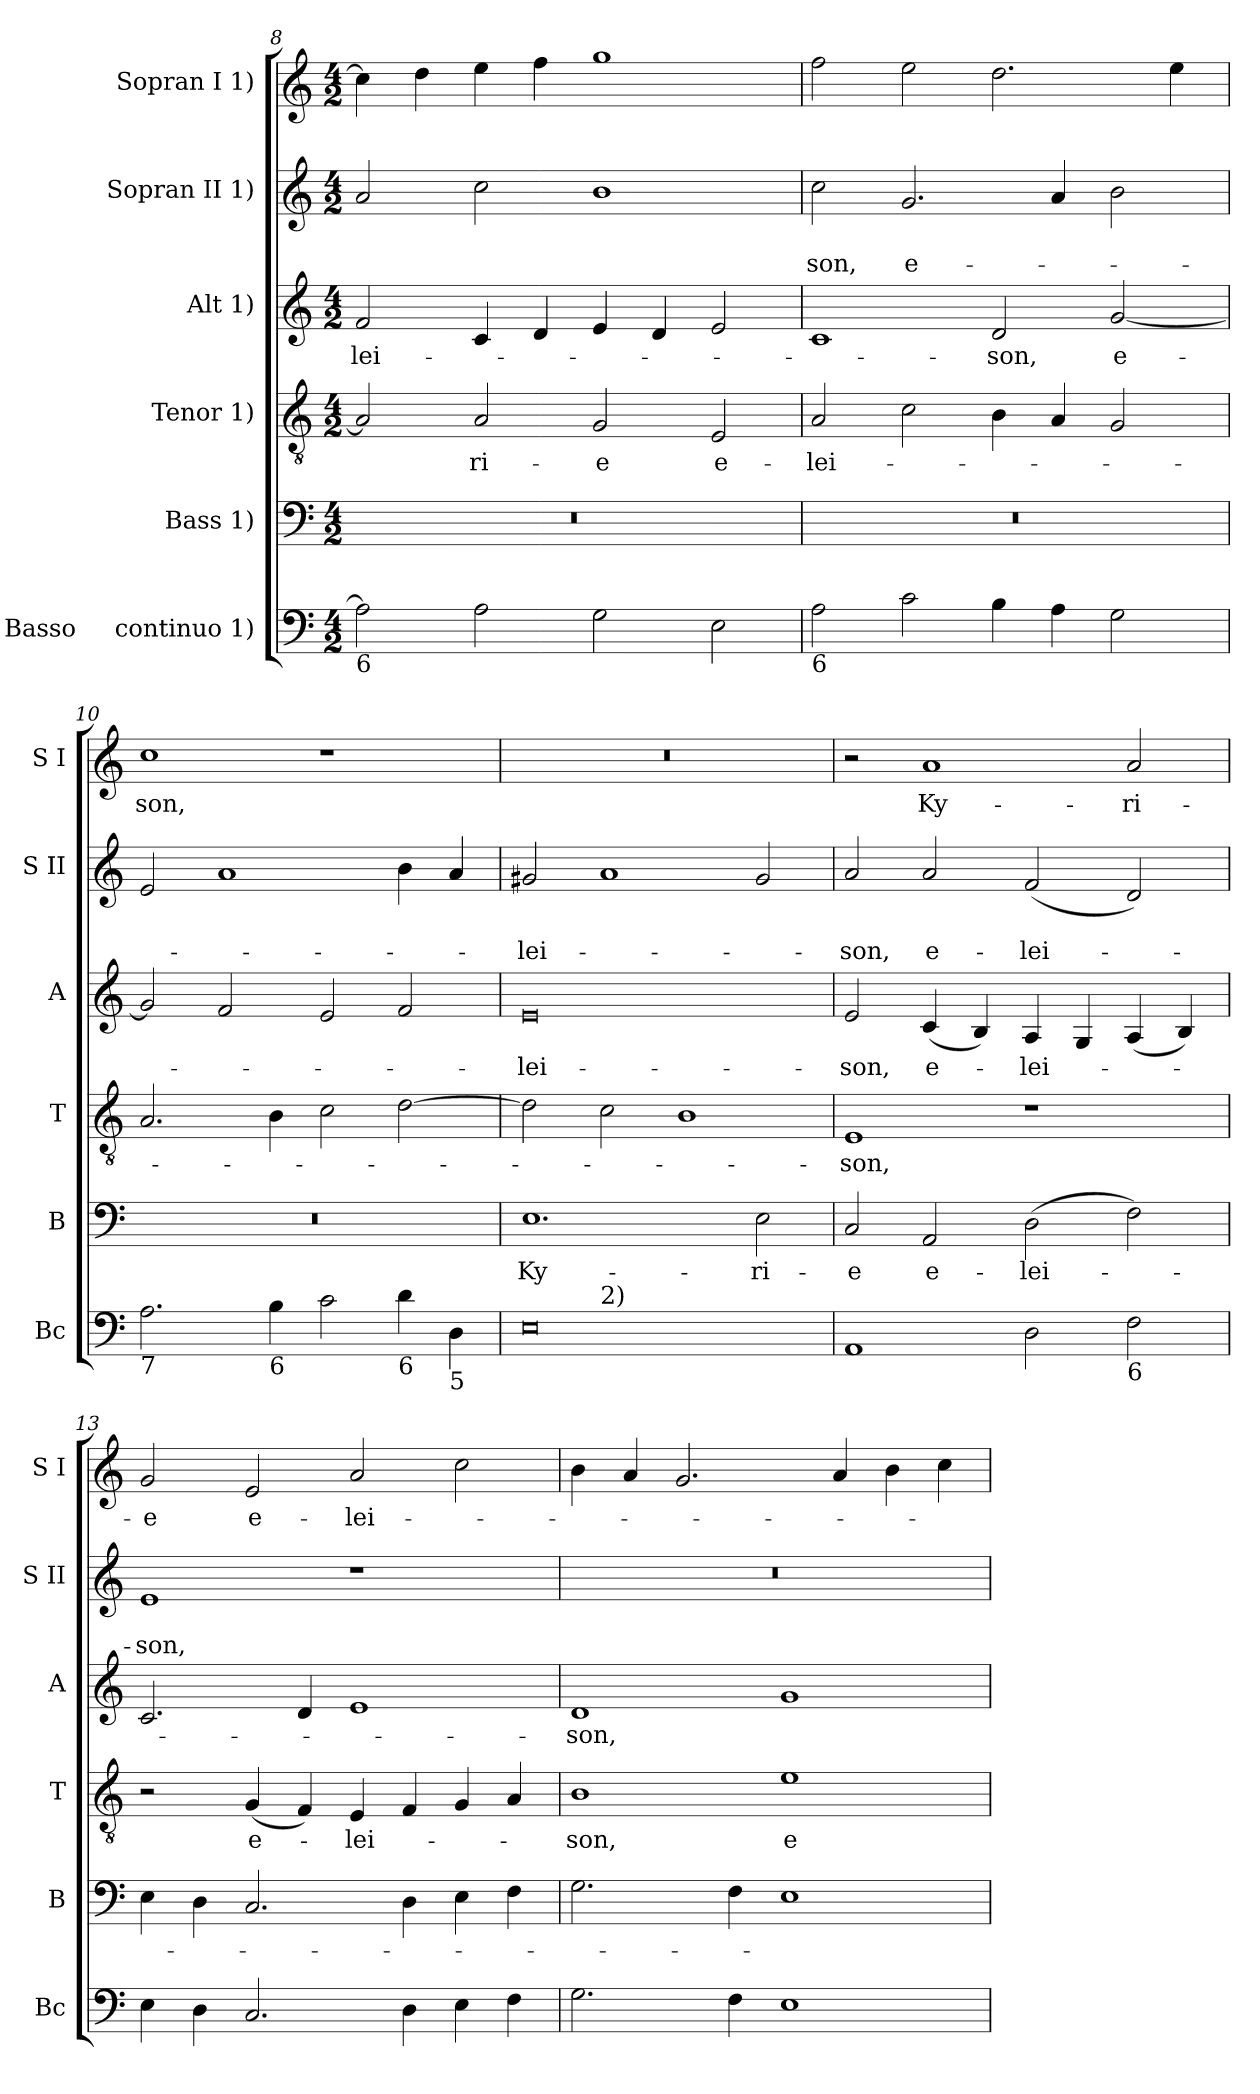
**kern	**kern	**text	**kern	**text	**kern	**text	**kern	**text	**text	**kern	**text
*part6	*part5	*part5	*part4	*part4	*part3	*part3	*part2	*part2	*part2	*part1	*part1
*staff6	*staff5	*staff5	*staff4	*staff4	*staff3	*staff3	*staff2	*staff2	*staff2	*staff1	*staff1
*I"Basso     continuo 1)	*I"Bass 1)	*	*I"Tenor 1)	*	*I"Alt 1)	*	*I"Sopran II 1)	*	*	*I"Sopran I 1)	*
*I'Bc	*I'B	*	*I'T	*	*I'A	*	*I'S II	*	*	*I'S I	*
*clefF4	*clefF4	*	*clefGv2	*	*clefG2	*	*clefG2	*	*	*clefG2	*
*k[]	*k[]	*	*k[]	*	*k[]	*	*k[]	*	*	*k[]	*
*C:	*C:	*	*C:	*	*C:	*	*C:	*	*	*C:	*
*M4/2	*M4/2	*	*M4/2	*	*M4/2	*	*M4/2	*	*	*M4/2	*
=8	=8	=8	=8	=8	=8	=8	=8	=8	=8	=8	=8
!LO:TX:b:t=6	!	!	!	!	!	!	!	!	!	!	!
2A\]	0r	.	2A/]	.	2f/	-lei-	2a/	.	.	4cc\]	.
.	.	.	.	.	.	.	.	.	.	4dd\	.
2A\	.	.	2A/	-ri-	4c/	.	2cc\	.	.	4ee\	.
.	.	.	.	.	4d/	.	.	.	.	4ff\	.
2G\	.	.	2G/	-e	4e/	.	1b	.	.	1gg	.
.	.	.	.	.	4d/	.	.	.	.	.	.
2E\	.	.	2E/	e-	2e/	.	.	.	.	.	.
=9	=9	=9	=9	=9	=9	=9	=9	=9	=9	=9	=9
!LO:TX:b:t=6	!	!	!	!	!	!	!	!	!	!	!
2A\	0r	.	2A/	-lei-	1c	.	2cc\	.	-son,	2ff\	.
2c\	.	.	2c\	.	.	.	2.g/	.	e-	2ee\	.
4B\	.	.	4B\	.	2d/	-son,	.	.	.	2.dd\	.
4A\	.	.	4A/	.	.	.	4a/	.	.	.	.
2G\	.	.	2G/	.	[2g/	e-	2b\	.	.	.	.
.	.	.	.	.	.	.	.	.	.	4ee\	.
=10	=10	=10	=10	=10	=10	=10	=10	=10	=10	=10	=10
!LO:TX:b:t=7	!	!	!	!	!	!	!	!	!	!	!
2.A\	0r	.	2.A/	.	2g/]	.	2e/	.	.	1cc	-son,
.	.	.	.	.	2f/	.	1a	.	.	.	.
!LO:TX:b:t=6	!	!	!	!	!	!	!	!	!	!	!
4B\	.	.	4B\	.	.	.	.	.	.	.	.
2c\	.	.	2c\	.	2e/	.	.	.	.	1r	.
!LO:TX:b:t=6	!	!	!	!	!	!	!	!	!	!	!
4d\	.	.	[2d\	.	2f/	.	4b\	.	.	.	.
!LO:TX:b:t=5	!	!	!	!	!	!	!	!	!	!	!
4D\	.	.	.	.	.	.	4a/	.	.	.	.
=11	=11	=11	=11	=11	=11	=11	=11	=11	=11	=11	=11
!LO:TX:b:t=5	!	!	!	!	!	!	!	!	!	!	!
!LO:TX:t=7	!	!	!	!	!	!	!	!	!	!	!
!LO:TX:b:t=6\n4	!	!	!	!	!	!	!	!	!	!	!
*^	*	*	*	*	*	*	*	*	*	*	*
0E	2ryy	1.E	Ky-	2d\]	.	0e	-lei-	2g#X/	.	-lei-	0r	.
!	!LO:TX:a:t=2)	!	!	!	!	!	!	!	!	!	!	!
.	1.ryy	.	.	2c\	.	.	.	1a	.	.	.	.
.	.	.	.	1B	.	.	.	.	.	.	.	.
.	.	2E\	-ri-	.	.	.	.	2g#/	.	.	.	.
*v	*v	*	*	*	*	*	*	*	*	*	*	*
!!LO:LB:g=z
=12	=12	=12	=12	=12	=12	=12	=12	=12	=12	=12	=12
1AA	2C/	-e	1E	-son,	2e/	-son,	2a/	.	-son,	2r	.
.	2AA/	e-	.	.	(4c/	e-	2a/	.	e-	1a	Ky-
.	.	.	.	.	4B/)	.	.	.	.	.	.
2D\	(2D\	-lei-	1r	.	4A/	-lei-	(2f/	.	-lei-	.	.
.	.	.	.	.	4G/	.	.	.	.	.	.
!LO:TX:b:t=6	!	!	!	!	!	!	!	!	!	!	!
2F\	2F\)	.	.	.	(4A/	.	2d/)	.	.	2a/	-ri-
.	.	.	.	.	4B/)	.	.	.	.	.	.
=13	=13	=13	=13	=13	=13	=13	=13	=13	=13	=13	=13
4E\	4E\	.	2r	.	2.c/	.	1e	.	-son,	2g/	-e
4D\	4D\	.	.	.	.	.	.	.	.	.	.
2.C/	2.C/	.	(4G/	e-	.	.	.	.	.	2e/	e-
.	.	.	4F/)	.	4d/	.	.	.	.	.	.
.	.	.	4E/	-lei-	1e	.	1r	.	.	2a/	-lei-
4D\	4D\	.	4F/	.	.	.	.	.	.	.	.
4E\	4E\	.	4G/	.	.	.	.	.	.	2cc\	.
4F\	4F\	.	4A/	.	.	.	.	.	.	.	.
=14	=14	=14	=14	=14	=14	=14	=14	=14	=14	=14	=14
2.G\	2.G\	.	1B	-son,	1d	-son,	0r	.	.	4b\	.
.	.	.	.	.	.	.	.	.	.	4a/	.
.	.	.	.	.	.	.	.	.	.	2.g/	.
4F\	4F\	.	.	.	.	.	.	.	.	.	.
1E	1E	.	1e	e-	1g	.	.	.	.	.	.
.	.	.	.	.	.	.	.	.	.	4a/	.
.	.	.	.	.	.	.	.	.	.	4b\	.
.	.	.	.	.	.	.	.	.	.	4cc\	.
=	=	=	=	=	=	=	=	=	=	=	=
*-	*-	*-	*-	*-	*-	*-	*-	*-	*-	*-	*-
